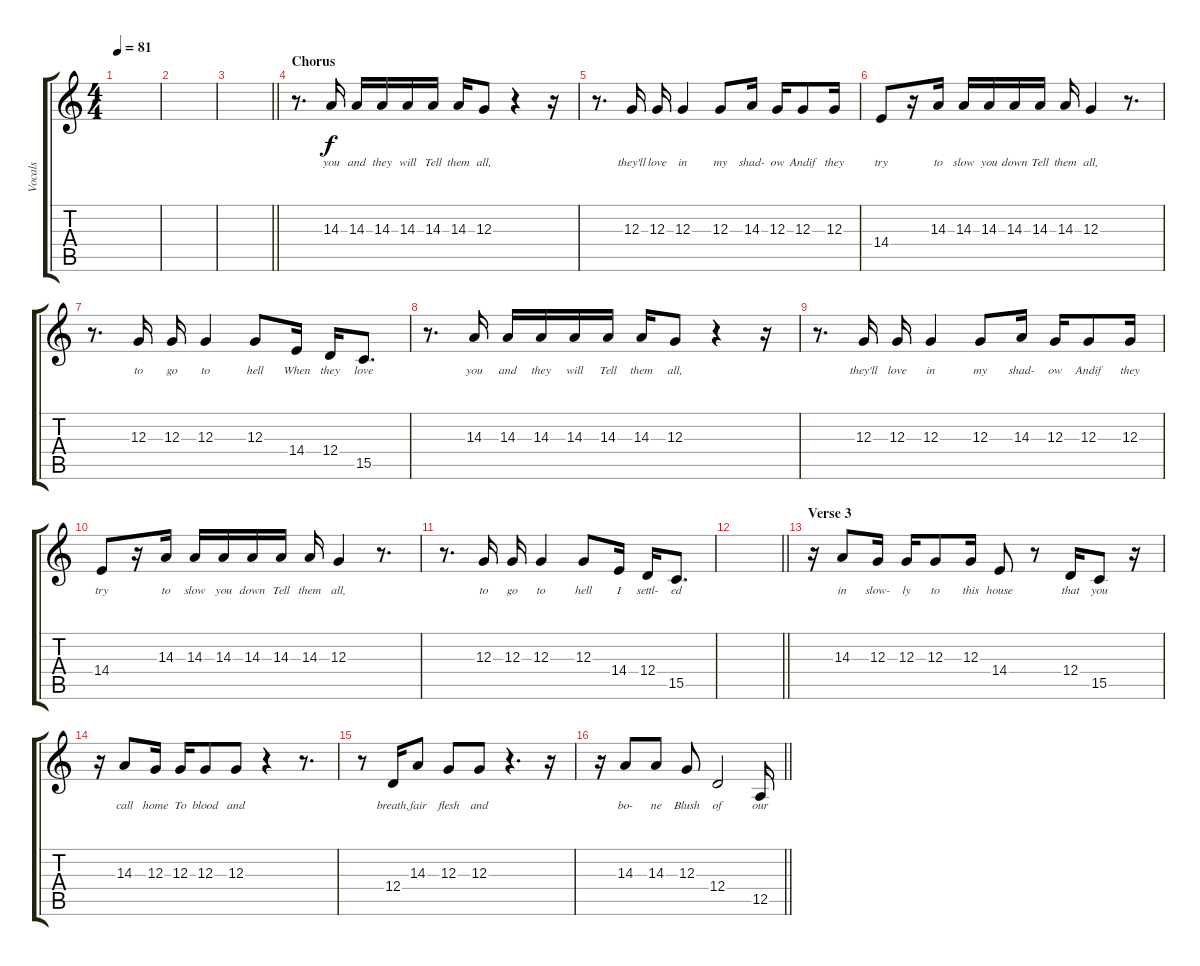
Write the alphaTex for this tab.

\track ("Vocals" "Vocals") {instrument tenorsax}
\staff {score tabs}
\tuning (E4 B3 G3 D3 A2 E2) {hide}
\ts (4 4)
\tempo 81
\clef g2
\ks c
|
|
\barLineRight lightlight
|
\section ("" "Chorus")
r.8{d} 14.3.16{lyrics (0 "you") lyrics (1 "") lyrics (2 "") lyrics (3 "") lyrics (4 "")} 14.3.16{lyrics (0 "and") lyrics (1 "") lyrics (2 "") lyrics (3 "") lyrics (4 "")} 14.3.16{lyrics (0 "they") lyrics (1 "") lyrics (2 "") lyrics (3 "") lyrics (4 "")} 14.3.16{lyrics (0 "will") lyrics (1 "") lyrics (2 "") lyrics (3 "") lyrics (4 "")} 14.3.16{lyrics (0 "Tell") lyrics (1 "") lyrics (2 "") lyrics (3 "") lyrics (4 "")} 14.3.16{lyrics (0 "them") lyrics (1 "") lyrics (2 "") lyrics (3 "") lyrics (4 "")} 12.3.8{lyrics (0 "all,") lyrics (1 "") lyrics (2 "") lyrics (3 "") lyrics (4 "")} r.4 r.16 |
r.8{d} 12.3.16{lyrics (0 "they'll") lyrics (1 "") lyrics (2 "") lyrics (3 "") lyrics (4 "")} 12.3.16{lyrics (0 "love") lyrics (1 "") lyrics (2 "") lyrics (3 "") lyrics (4 "")} 12.3.4{lyrics (0 "in") lyrics (1 "") lyrics (2 "") lyrics (3 "") lyrics (4 "")} 12.3.8{lyrics (0 "my") lyrics (1 "") lyrics (2 "") lyrics (3 "") lyrics (4 "")} 14.3.16{lyrics (0 "shad-") lyrics (1 "") lyrics (2 "") lyrics (3 "") lyrics (4 "")} 12.3.16{lyrics (0 "ow") lyrics (1 "") lyrics (2 "") lyrics (3 "") lyrics (4 "")} 12.3.8{lyrics (0 "Andif") lyrics (1 "") lyrics (2 "") lyrics (3 "") lyrics (4 "")} 12.3.16{lyrics (0 "they") lyrics (1 "") lyrics (2 "") lyrics (3 "") lyrics (4 "")} |
14.4.8{lyrics (0 "try") lyrics (1 "") lyrics (2 "") lyrics (3 "") lyrics (4 "")} r.16 14.3.16{lyrics (0 "to") lyrics (1 "") lyrics (2 "") lyrics (3 "") lyrics (4 "")} 14.3.16{lyrics (0 "slow") lyrics (1 "") lyrics (2 "") lyrics (3 "") lyrics (4 "")} 14.3.16{lyrics (0 "you") lyrics (1 "") lyrics (2 "") lyrics (3 "") lyrics (4 "")} 14.3.16{lyrics (0 "down") lyrics (1 "") lyrics (2 "") lyrics (3 "") lyrics (4 "")} 14.3.16{lyrics (0 "Tell") lyrics (1 "") lyrics (2 "") lyrics (3 "") lyrics (4 "")} 14.3.16{lyrics (0 "them") lyrics (1 "") lyrics (2 "") lyrics (3 "") lyrics (4 "")} 12.3.4{lyrics (0 "all,") lyrics (1 "") lyrics (2 "") lyrics (3 "") lyrics (4 "")} r.8{d} |
r.8{d} 12.3.16{lyrics (0 "to") lyrics (1 "") lyrics (2 "") lyrics (3 "") lyrics (4 "")} 12.3.16{lyrics (0 "go") lyrics (1 "") lyrics (2 "") lyrics (3 "") lyrics (4 "")} 12.3.4{lyrics (0 "to") lyrics (1 "") lyrics (2 "") lyrics (3 "") lyrics (4 "")} 12.3.8{lyrics (0 "hell") lyrics (1 "") lyrics (2 "") lyrics (3 "") lyrics (4 "")} 14.4.16{lyrics (0 "When") lyrics (1 "") lyrics (2 "") lyrics (3 "") lyrics (4 "")} 12.4.16{lyrics (0 "they") lyrics (1 "") lyrics (2 "") lyrics (3 "") lyrics (4 "")} 15.5.8{d lyrics (0 "love") lyrics (1 "") lyrics (2 "") lyrics (3 "") lyrics (4 "")} |
r.8{d} 14.3.16{lyrics (0 "you") lyrics (1 "") lyrics (2 "") lyrics (3 "") lyrics (4 "")} 14.3.16{lyrics (0 "and") lyrics (1 "") lyrics (2 "") lyrics (3 "") lyrics (4 "")} 14.3.16{lyrics (0 "they") lyrics (1 "") lyrics (2 "") lyrics (3 "") lyrics (4 "")} 14.3.16{lyrics (0 "will") lyrics (1 "") lyrics (2 "") lyrics (3 "") lyrics (4 "")} 14.3.16{lyrics (0 "Tell") lyrics (1 "") lyrics (2 "") lyrics (3 "") lyrics (4 "")} 14.3.16{lyrics (0 "them") lyrics (1 "") lyrics (2 "") lyrics (3 "") lyrics (4 "")} 12.3.8{lyrics (0 "all,") lyrics (1 "") lyrics (2 "") lyrics (3 "") lyrics (4 "")} r.4 r.16 |
r.8{d} 12.3.16{lyrics (0 "they'll") lyrics (1 "") lyrics (2 "") lyrics (3 "") lyrics (4 "")} 12.3.16{lyrics (0 "love") lyrics (1 "") lyrics (2 "") lyrics (3 "") lyrics (4 "")} 12.3.4{lyrics (0 "in") lyrics (1 "") lyrics (2 "") lyrics (3 "") lyrics (4 "")} 12.3.8{lyrics (0 "my") lyrics (1 "") lyrics (2 "") lyrics (3 "") lyrics (4 "")} 14.3.16{lyrics (0 "shad-") lyrics (1 "") lyrics (2 "") lyrics (3 "") lyrics (4 "")} 12.3.16{lyrics (0 "ow") lyrics (1 "") lyrics (2 "") lyrics (3 "") lyrics (4 "")} 12.3.8{lyrics (0 "Andif") lyrics (1 "") lyrics (2 "") lyrics (3 "") lyrics (4 "")} 12.3.16{lyrics (0 "they") lyrics (1 "") lyrics (2 "") lyrics (3 "") lyrics (4 "")} |
14.4.8{lyrics (0 "try") lyrics (1 "") lyrics (2 "") lyrics (3 "") lyrics (4 "")} r.16 14.3.16{lyrics (0 "to") lyrics (1 "") lyrics (2 "") lyrics (3 "") lyrics (4 "")} 14.3.16{lyrics (0 "slow") lyrics (1 "") lyrics (2 "") lyrics (3 "") lyrics (4 "")} 14.3.16{lyrics (0 "you") lyrics (1 "") lyrics (2 "") lyrics (3 "") lyrics (4 "")} 14.3.16{lyrics (0 "down") lyrics (1 "") lyrics (2 "") lyrics (3 "") lyrics (4 "")} 14.3.16{lyrics (0 "Tell") lyrics (1 "") lyrics (2 "") lyrics (3 "") lyrics (4 "")} 14.3.16{lyrics (0 "them") lyrics (1 "") lyrics (2 "") lyrics (3 "") lyrics (4 "")} 12.3.4{lyrics (0 "all,") lyrics (1 "") lyrics (2 "") lyrics (3 "") lyrics (4 "")} r.8{d} |
r.8{d} 12.3.16{lyrics (0 "to") lyrics (1 "") lyrics (2 "") lyrics (3 "") lyrics (4 "")} 12.3.16{lyrics (0 "go") lyrics (1 "") lyrics (2 "") lyrics (3 "") lyrics (4 "")} 12.3.4{lyrics (0 "to") lyrics (1 "") lyrics (2 "") lyrics (3 "") lyrics (4 "")} 12.3.8{lyrics (0 "hell") lyrics (1 "") lyrics (2 "") lyrics (3 "") lyrics (4 "")} 14.4.16{lyrics (0 "I") lyrics (1 "") lyrics (2 "") lyrics (3 "") lyrics (4 "")} 12.4.16{lyrics (0 "settl-") lyrics (1 "") lyrics (2 "") lyrics (3 "") lyrics (4 "")} 15.5.8{d lyrics (0 "ed") lyrics (1 "") lyrics (2 "") lyrics (3 "") lyrics (4 "")} |
\barLineRight lightlight
|
\section ("" "Verse 3")
r.16 14.3.8{lyrics (0 "in") lyrics (1 "") lyrics (2 "") lyrics (3 "") lyrics (4 "")} 12.3.16{lyrics (0 "slow-") lyrics (1 "") lyrics (2 "") lyrics (3 "") lyrics (4 "")} 12.3.16{lyrics (0 "ly") lyrics (1 "") lyrics (2 "") lyrics (3 "") lyrics (4 "")} 12.3.8{lyrics (0 "to") lyrics (1 "") lyrics (2 "") lyrics (3 "") lyrics (4 "")} 12.3.16{lyrics (0 "this") lyrics (1 "") lyrics (2 "") lyrics (3 "") lyrics (4 "")} 14.4.8{lyrics (0 "house") lyrics (1 "") lyrics (2 "") lyrics (3 "") lyrics (4 "")} r.8 12.4.16{lyrics (0 "that") lyrics (1 "") lyrics (2 "") lyrics (3 "") lyrics (4 "")} 15.5.8{lyrics (0 "you") lyrics (1 "") lyrics (2 "") lyrics (3 "") lyrics (4 "")} r.16 |
r.16 14.3.8{lyrics (0 "call") lyrics (1 "") lyrics (2 "") lyrics (3 "") lyrics (4 "")} 12.3.16{lyrics (0 "home") lyrics (1 "") lyrics (2 "") lyrics (3 "") lyrics (4 "")} 12.3.16{lyrics (0 "To") lyrics (1 "") lyrics (2 "") lyrics (3 "") lyrics (4 "")} 12.3.8{lyrics (0 "blood") lyrics (1 "") lyrics (2 "") lyrics (3 "") lyrics (4 "")} 12.3.8{lyrics (0 "and") lyrics (1 "") lyrics (2 "") lyrics (3 "") lyrics (4 "")} r.4 r.8{d} |
r.8 12.4.16{lyrics (0 "breath,") lyrics (1 "") lyrics (2 "") lyrics (3 "") lyrics (4 "")} 14.3.8{lyrics (0 "fair") lyrics (1 "") lyrics (2 "") lyrics (3 "") lyrics (4 "")} 12.3.8{lyrics (0 "flesh") lyrics (1 "") lyrics (2 "") lyrics (3 "") lyrics (4 "")} 12.3.8{lyrics (0 "and") lyrics (1 "") lyrics (2 "") lyrics (3 "") lyrics (4 "")} r.4{d} r.16 |
\barLineRight lightlight
r.16 14.3.8{lyrics (0 "bo-") lyrics (1 "") lyrics (2 "") lyrics (3 "") lyrics (4 "")} 14.3.8{lyrics (0 "ne") lyrics (1 "") lyrics (2 "") lyrics (3 "") lyrics (4 "")} 12.3.8{lyrics (0 "Blush") lyrics (1 "") lyrics (2 "") lyrics (3 "") lyrics (4 "")} 12.4.2{lyrics (0 "of") lyrics (1 "") lyrics (2 "") lyrics (3 "") lyrics (4 "")} 12.5.16{lyrics (0 "our") lyrics (1 "") lyrics (2 "") lyrics (3 "") lyrics (4 "")}
